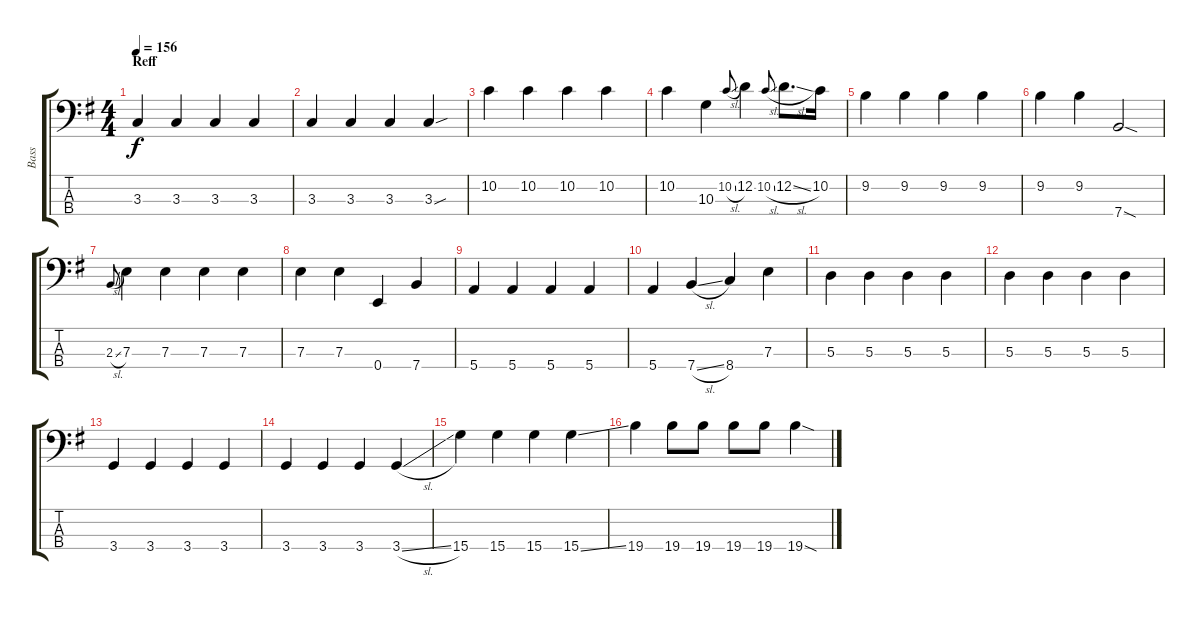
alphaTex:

\track ("Bass" "Bass") {instrument electricbassfinger}
\staff {score tabs}
\tuning (G2 D2 A1 E1) {hide}
\ts (4 4)
\section ("" "Reff")
\tempo 156
\clef f4
\ks g
3.3.4{dy f} 3.3.4 3.3.4 3.3.4 |
3.3.4 3.3.4 3.3.4 3.3{sou}.4 |
10.2.4 10.2.4 10.2.4 10.2.4 |
10.2.4 10.3.4 10.2{sl}.8{gr onbeat} 12.2.4 10.2{sl}.8{gr onbeat} 12.2{sl}.8{d} 10.2.16 |
9.2.4 9.2.4 9.2.4 9.2.4 |
9.2.4 9.2.4 7.4{sod}.2 |
2.3{sl}.8{gr onbeat} 7.3.4 7.3.4 7.3.4 7.3.4 |
7.3.4 7.3.4 0.4.4 7.4.4 |
5.4.4 5.4.4 5.4.4 5.4.4 |
5.4.4 7.4{sl}.4 8.4.4 7.3.4 |
5.3.4 5.3.4 5.3.4 5.3.4 |
5.3.4 5.3.4 5.3.4 5.3.4 |
3.4.4 3.4.4 3.4.4 3.4.4 |
3.4.4 3.4.4 3.4.4 3.4{sl}.4 |
15.4.4 15.4.4 15.4.4 15.4{ss}.4 |
19.4.4 19.4.8 19.4.8 19.4.8 19.4.8 19.4{sod}.4
